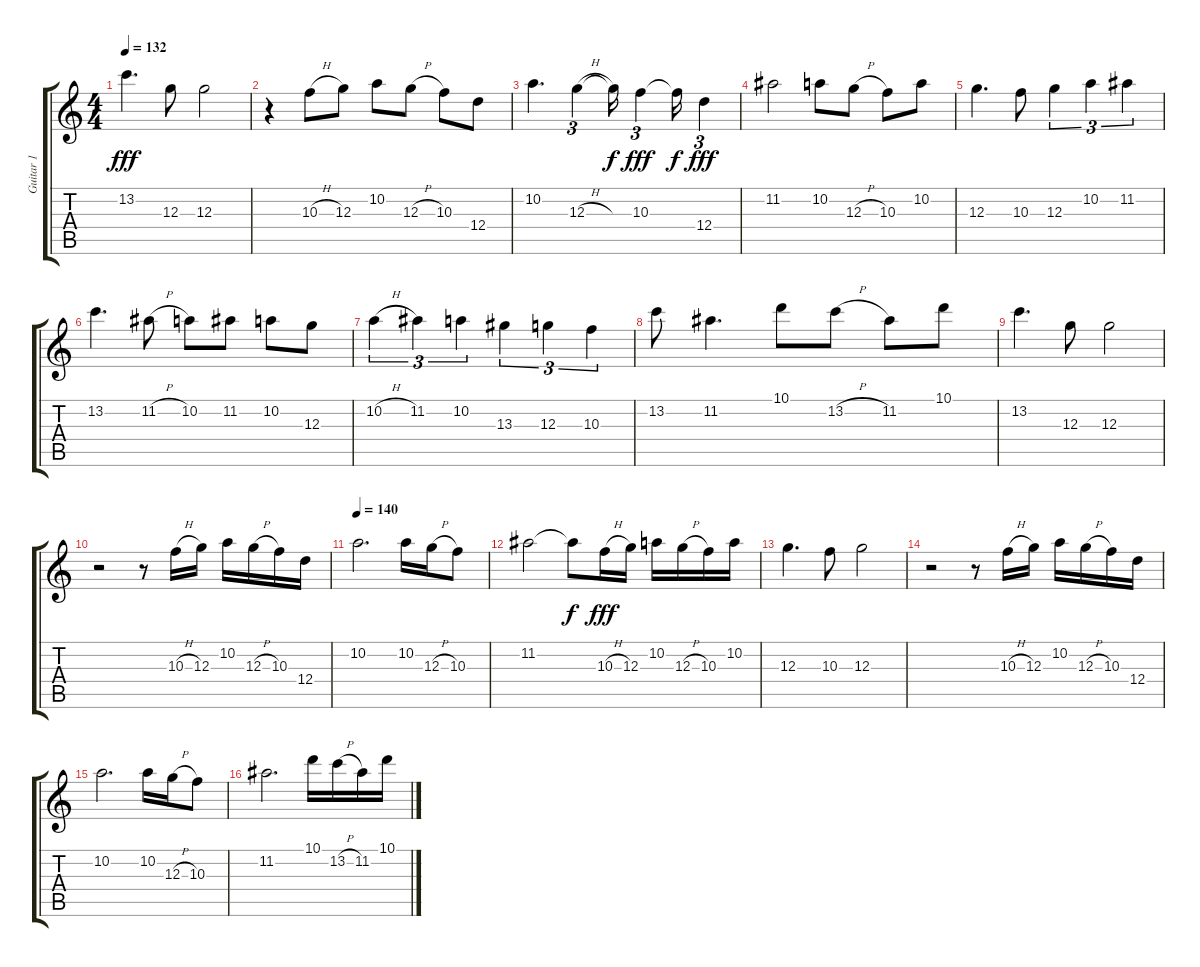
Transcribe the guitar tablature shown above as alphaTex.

\track ("Guitar 1" "Guitar 1") {instrument electricguitarclean}
\staff {score tabs}
\tuning (E4 B3 G3 D3 A2 E2) {hide}
\ts (4 4)
\tempo 132
\clef g2
\ks c
13.2.4{d dy fff} 12.3.8 12.3.2 |
r.4 10.3{h}.8 12.3.8 10.2.8 12.3{h}.8 10.3.8 12.4.8 |
10.2.4{d} 12.3{h}.4{tu (3 2)} 12.3{t}.16{dy f} 10.3.4{tu (3 2) dy fff} 10.3{t}.16{dy f} 12.4.4{tu (3 2) dy fff} |
11.2.2 10.2.8 12.3{h}.8 10.3.8 10.2.8 |
12.3.4{d} 10.3.8 12.3.4{tu (3 2)} 10.2.4{tu (3 2)} 11.2.4{tu (3 2)} |
13.2.4{d} 11.2{h}.8 10.2.8 11.2.8 10.2.8 12.3.8 |
10.2{h}.4{tu (3 2)} 11.2.4{tu (3 2)} 10.2.4{tu (3 2)} 13.3.4{tu (3 2)} 12.3.4{tu (3 2)} 10.3.4{tu (3 2)} |
13.2.8 11.2.4{d} 10.1.8 13.2{h}.8 11.2.8 10.1.8 |
13.2.4{d} 12.3.8 12.3.2 |
r.2 r.8 10.3{h}.16 12.3.16 10.2.16 12.3{h}.16 10.3.16 12.4.16 |
\tempo 140
10.2.2{d} 10.2.16 12.3{h}.16 10.3.8 |
11.2.2 11.2{t}.8{dy f} 10.3{h}.16{dy fff} 12.3.16 10.2.16 12.3{h}.16 10.3.16 10.2.16 |
12.3.4{d} 10.3.8 12.3.2 |
r.2 r.8 10.3{h}.16 12.3.16 10.2.16 12.3{h}.16 10.3.16 12.4.16 |
10.2.2{d} 10.2.16 12.3{h}.16 10.3.8 |
11.2.2{d} 10.1.16 13.2{h}.16 11.2.16 10.1.16{txt ""}
